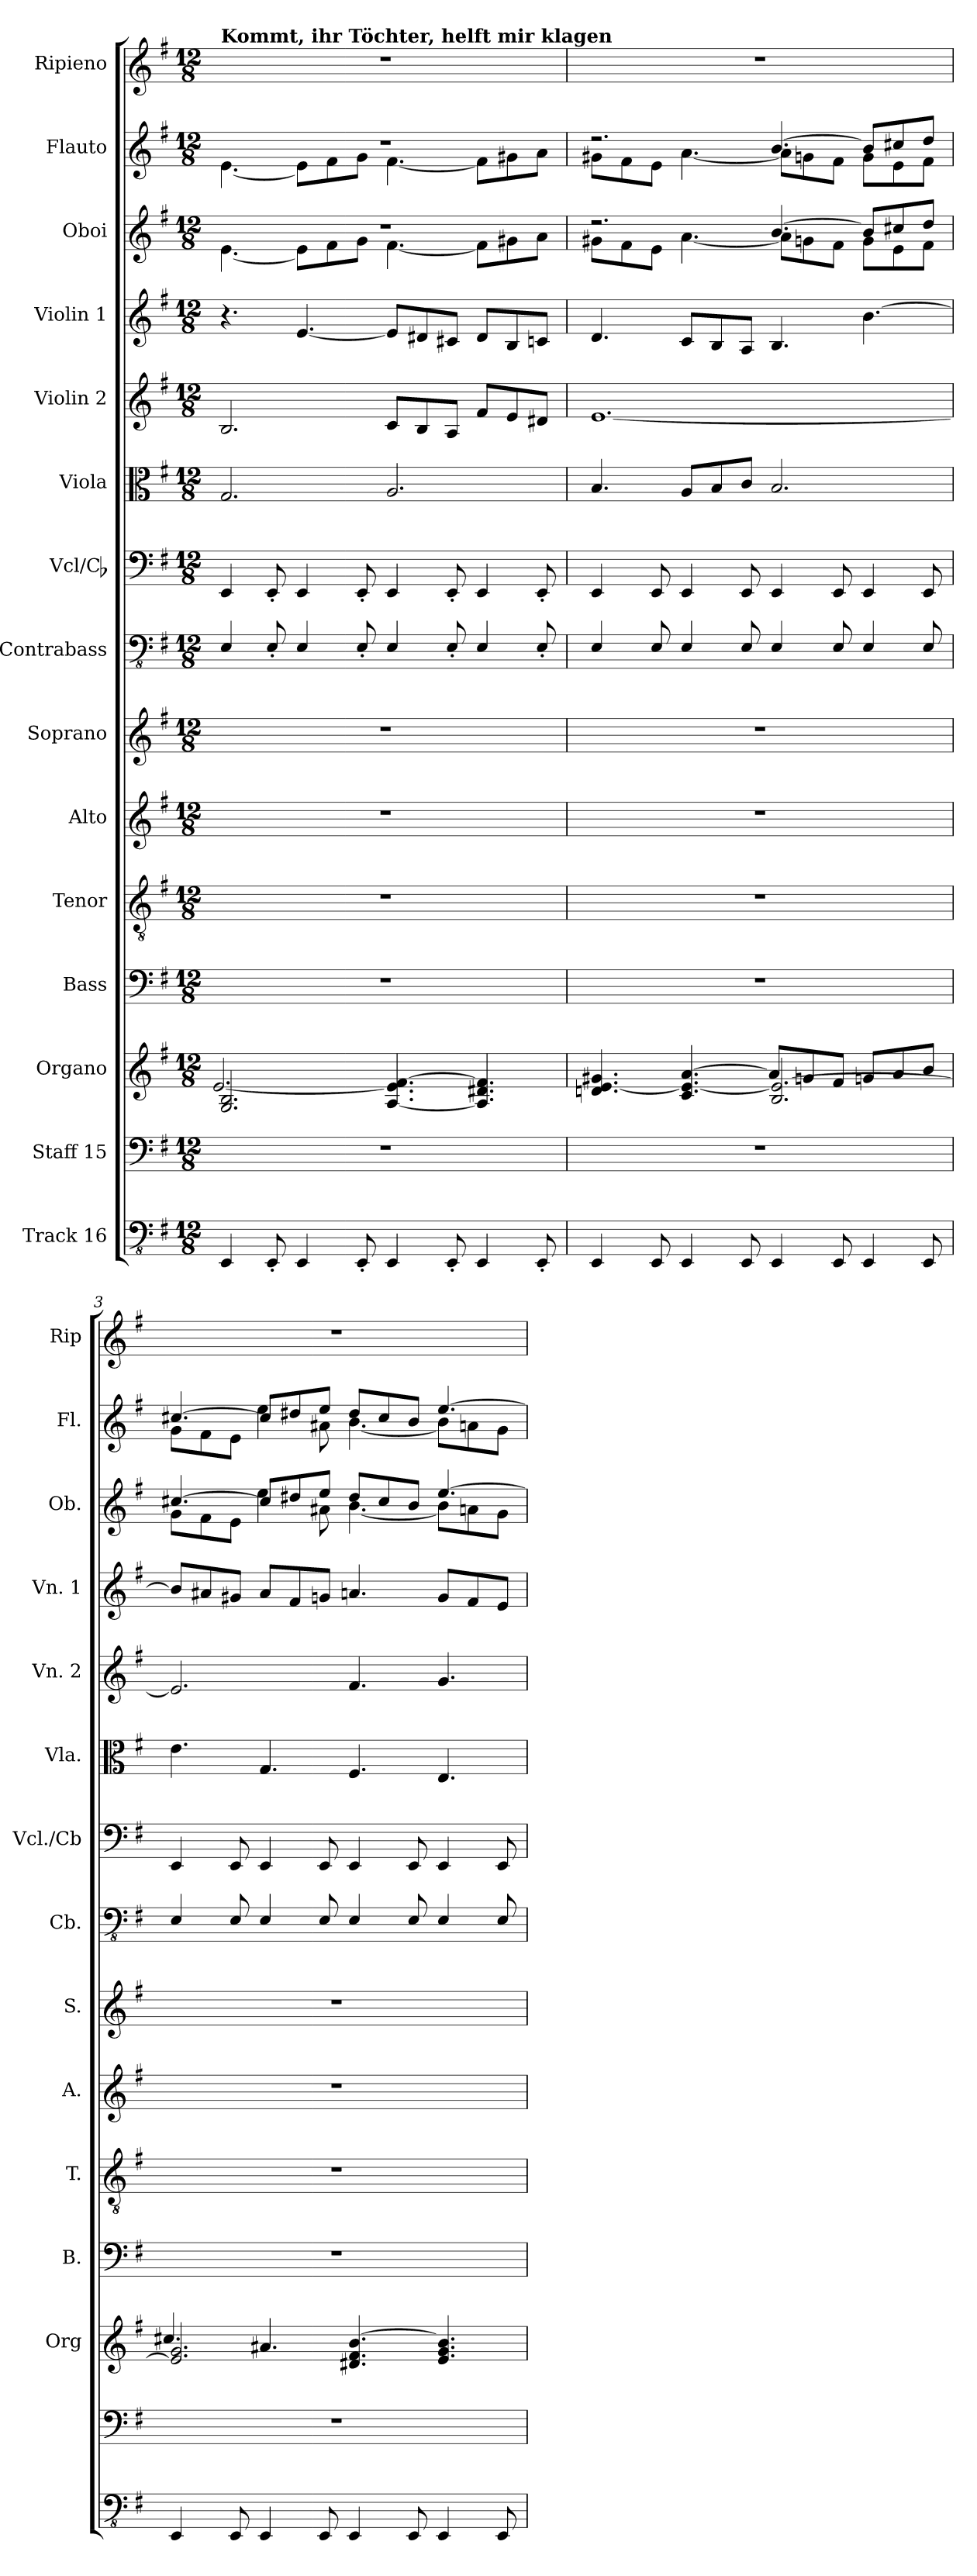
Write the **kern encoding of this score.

**kern	**kern	**kern	**kern	**kern	**kern	**kern	**kern	**kern	**kern	**kern	**kern	**kern	**kern	**kern
*part15	*part14	*part13	*part12	*part11	*part10	*part9	*part8	*part7	*part6	*part5	*part4	*part3	*part2	*part1
*staff15	*staff14	*staff13	*staff12	*staff11	*staff10	*staff9	*staff8	*staff7	*staff6	*staff5	*staff4	*staff3	*staff2	*staff1
*I"Track 16	*I"Staff 15	*I"Organo	*I"Bass	*I"Tenor	*I"Alto	*I"Soprano	*I"Contrabass	*I"Vcl/Cb	*I"Viola	*I"Violin 2	*I"Violin 1	*I"Oboi	*I"Flauto	*I"Ripieno
*	*	*I'Org	*I'B.	*I'T.	*I'A.	*I'S.	*I'Cb.	*I'Vcl./Cb	*I'Vla.	*I'Vn. 2	*I'Vn. 1	*I'Ob.	*I'Fl.	*I'Rip
*clefFv4	*clefF4	*clefG2	*clefF4	*clefGv2	*clefG2	*clefG2	*clefFv4	*clefF4	*clefC3	*clefG2	*clefG2	*clefG2	*clefG2	*clefG2
*	*	*	*	*	*	*	*ITrd7c12	*	*	*	*	*	*	*
*k[f#]	*k[f#]	*k[f#]	*k[f#]	*k[f#]	*k[f#]	*k[f#]	*k[f#]	*k[f#]	*k[f#]	*k[f#]	*k[f#]	*k[f#]	*k[f#]	*k[f#]
*M12/8	*M12/8	*M12/8	*M12/8	*M12/8	*M12/8	*M12/8	*M12/8	*M12/8	*M12/8	*M12/8	*M12/8	*M12/8	*M12/8	*M12/8
*MM60	*MM60	*MM60	*MM60	*MM60	*MM60	*MM60	*MM60	*MM60	*MM60	*MM60	*MM60	*MM60	*MM60	*MM60
=1	=1	=1	=1	=1	=1	=1	=1	=1	=1	=1	=1	=1	=1	=1
*	*	*^	*	*	*	*	*	*	*	*	*	*^	*^	*
!	!	!	!	!	!	!	!	!	!	!	!	!	!	!	!	!	!LO:TX:a:B:t=Kommt, ihr Töchter, helft mir klagen
4EEE/	1.r	2.G/ 2.B/	[2.e/	1.r	1.r	1.r	1.r	4EEE/	4EE/	2.G/	2.B/	4.r	1.r	[4.e\	1.r	[4.e\	1.r
8EEE'/	.	.	.	.	.	.	.	8EEE'/	8EE'/	.	.	.	.	.	.	.	.
4EEE/	.	.	.	.	.	.	.	4EEE/	4EE/	.	.	[4.e/	.	8e\L]	.	8e\L]	.
.	.	.	.	.	.	.	.	.	.	.	.	.	.	8f#\	.	8f#\	.
8EEE'/	.	.	.	.	.	.	.	8EEE'/	8EE'/	.	.	.	.	8g\J	.	8g\J	.
4EEE/	.	[4.A/ 4.e/] [4.f#/	2.ryy	.	.	.	.	4EEE/	4EE/	2.A/	8c/L	8e/L]	.	[4.f#\	.	[4.f#\	.
.	.	.	.	.	.	.	.	.	.	.	8B/	8d#X/	.	.	.	.	.
8EEE'/	.	.	.	.	.	.	.	8EEE'/	8EE'/	.	8A/J	8c#X/J	.	.	.	.	.
4EEE/	.	4.A/] 4.d#X/ 4.f#/]	.	.	.	.	.	4EEE/	4EE/	.	8f#/L	8d#/L	.	8f#\L]	.	8f#\L]	.
.	.	.	.	.	.	.	.	.	.	.	8e/	8B/	.	8g#X\	.	8g#X\	.
8EEE'/	.	.	.	.	.	.	.	8EEE'/	8EE'/	.	8d#X/J	8cn/J	.	8a\J	.	8a\J	.
=2	=2	=2	=2	=2	=2	=2	=2	=2	=2	=2	=2	=2	=2	=2	=2	=2	=2
4EEE/	1.r	4.dn/ [4.e/ 4.g#X/	2.ryy	1.r	1.r	1.r	1.r	4EEE/	4EE/	4.B/	[1.e	4.d/	2.r	8g#X\L	2.r	8g#X\L	1.r
.	.	.	.	.	.	.	.	.	.	.	.	.	.	8f#\	.	8f#\	.
8EEE/	.	.	.	.	.	.	.	8EEE/	8EE/	.	.	.	.	8e\J	.	8e\J	.
4EEE/	.	4.c/ 4.e/_ [4.a/	.	.	.	.	.	4EEE/	4EE/	8A/L	.	8c/L	.	[4.a\	.	[4.a\	.
.	.	.	.	.	.	.	.	.	.	8B/	.	8B/	.	.	.	.	.
8EEE/	.	.	.	.	.	.	.	8EEE/	8EE/	8c/J	.	8A/J	.	.	.	.	.
4EEE/	.	2.B/ 2.e/_	8a/L]	.	.	.	.	4EEE/	4EE/	2.B/	.	4.B/	[4.b/	8a\L]	[4.b/	8a\L]	.
.	.	.	8gn/	.	.	.	.	.	.	.	.	.	.	8gn\	.	8gn\	.
8EEE/	.	.	8f#/J	.	.	.	.	8EEE/	8EE/	.	.	.	.	8f#\J	.	8f#\J	.
4EEE/	.	.	8gn/L	.	.	.	.	4EEE/	4EE/	.	.	[4.b\	8b/L]	8g\L	8b/L]	8g\L	.
.	.	.	8a/	.	.	.	.	.	.	.	.	.	8cc#X/	8e\	8cc#X/	8e\	.
8EEE/	.	.	8b/J	.	.	.	.	8EEE/	8EE/	.	.	.	8dd/J	8f#\J	8dd/J	8f#\J	.
!!LO:PB:g=z
=3	=3	=3	=3	=3	=3	=3	=3	=3	=3	=3	=3	=3	=3	=3	=3	=3	=3
4EEE/	1.r	2.e/] 2.g/	4.cc#X/	1.r	1.r	1.r	1.r	4EEE/	4EE/	4.e\	2.e/]	8b/L]	[4.cc#X/	8g\L	[4.cc#X/	8g\L	1.r
.	.	.	.	.	.	.	.	.	.	.	.	8a#X/	.	8f#\	.	8f#\	.
8EEE/	.	.	.	.	.	.	.	8EEE/	8EE/	.	.	8g#X/J	.	8e\J	.	8e\J	.
4EEE/	.	.	4.a#X/	.	.	.	.	4EEE/	4EE/	4.G/	.	8a#/L	8cc#/L]	4ee\	8cc#/L]	4ee\	.
.	.	.	.	.	.	.	.	.	.	.	.	8f#/	8dd#X/	.	8dd#X/	.	.
8EEE/	.	.	.	.	.	.	.	8EEE/	8EE/	.	.	8gn/J	8ee/J	8a#X\	8ee/J	8a#X\	.
4EEE/	.	4.d#X/ 4.f#/ [4.b/	2.ryy	.	.	.	.	4EEE/	4EE/	4.F#/	4.f#/	4.an/	8dd#/L	[4.b\	8dd#/L	[4.b\	.
.	.	.	.	.	.	.	.	.	.	.	.	.	8cc#/	.	8cc#/	.	.
8EEE/	.	.	.	.	.	.	.	8EEE/	8EE/	.	.	.	8b/J	.	8b/J	.	.
4EEE/	.	4.e/ 4.g/ 4.b/]	.	.	.	.	.	4EEE/	4EE/	4.E/	4.g/	8g/L	[4.ee/	8b\L]	[4.ee/	8b\L]	.
.	.	.	.	.	.	.	.	.	.	.	.	8f#/	.	8an\	.	8an\	.
8EEE/	.	.	.	.	.	.	.	8EEE/	8EE/	.	.	8e/J	.	8g\J	.	8g\J	.
*	*	*	*	*	*	*	*	*	*	*	*	*	*v	*v	*	*	*
*	*	*v	*v	*	*	*	*	*	*	*	*	*	*	*v	*v	*
=	=	=	=	=	=	=	=	=	=	=	=	=	=	=
*-	*-	*-	*-	*-	*-	*-	*-	*-	*-	*-	*-	*-	*-	*-
